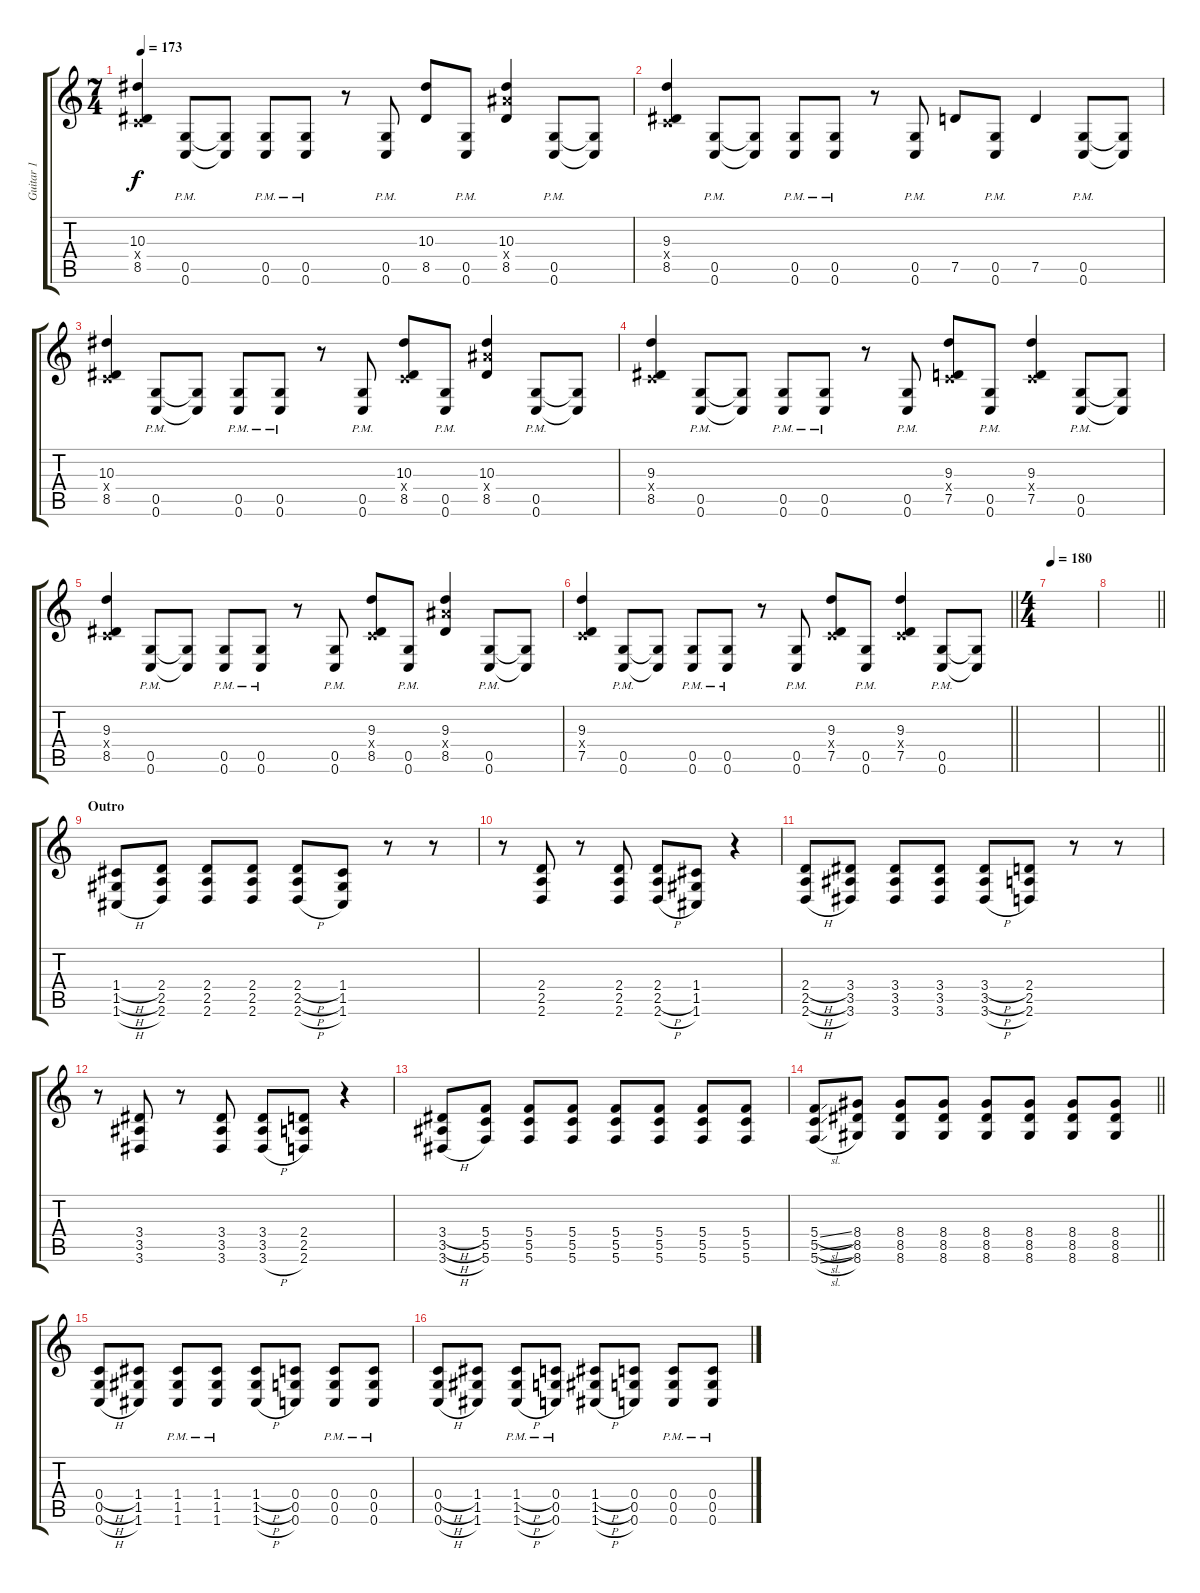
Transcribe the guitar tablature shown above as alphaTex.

\track ("Guitar 1" "Guitar 1") {instrument electricguitarclean}
\staff {score tabs}
\tuning (D4 A3 F3 C3 G2 C2) {hide}
\ts (7 4)
\tempo 173
\clef g2
\ks c
(10.3 0.4{x} 8.5).4{dy f} (0.5{pm} 0.6{pm}).8 (0.5{t} 0.6{t}).8 (0.5{pm} 0.6{pm}).8 (0.5{pm} 0.6{pm}).8 r.8 (0.5{pm} 0.6{pm}).8 (10.3 8.5).8 (0.5{pm} 0.6{pm}).8 (10.3 10.4{x} 8.5).4 (0.5{pm} 0.6{pm}).8 (0.5{t} 0.6{t}).8 |
(9.3 0.4{x} 8.5).4 (0.5{pm} 0.6{pm}).8 (0.5{t} 0.6{t}).8 (0.5{pm} 0.6{pm}).8 (0.5{pm} 0.6{pm}).8 r.8 (0.5{pm} 0.6{pm}).8 7.5.8 (0.5{pm} 0.6{pm}).8 7.5.4 (0.5{pm} 0.6{pm}).8 (0.5{t} 0.6{t}).8 |
(10.3 0.4{x} 8.5).4 (0.5{pm} 0.6{pm}).8 (0.5{t} 0.6{t}).8 (0.5{pm} 0.6{pm}).8 (0.5{pm} 0.6{pm}).8 r.8 (0.5{pm} 0.6{pm}).8 (10.3 0.4{x} 8.5).8 (0.5{pm} 0.6{pm}).8 (10.3 10.4{x} 8.5).4 (0.5{pm} 0.6{pm}).8 (0.5{t} 0.6{t}).8 |
(9.3 0.4{x} 8.5).4 (0.5{pm} 0.6{pm}).8 (0.5{t} 0.6{t}).8 (0.5{pm} 0.6{pm}).8 (0.5{pm} 0.6{pm}).8 r.8 (0.5{pm} 0.6{pm}).8 (9.3 0.4{x} 7.5).8 (0.5{pm} 0.6{pm}).8 (9.3 0.4{x} 7.5).4 (0.5{pm} 0.6{pm}).8 (0.5{t} 0.6{t}).8 |
(9.3 0.4{x} 8.5).4 (0.5{pm} 0.6{pm}).8 (0.5{t} 0.6{t}).8 (0.5{pm} 0.6{pm}).8 (0.5{pm} 0.6{pm}).8 r.8 (0.5{pm} 0.6{pm}).8 (9.3 0.4{x} 8.5).8 (0.5{pm} 0.6{pm}).8 (9.3 10.4{x} 8.5).4 (0.5{pm} 0.6{pm}).8 (0.5{t} 0.6{t}).8 |
\barLineRight lightlight
(9.3 0.4{x} 7.5).4 (0.5{pm} 0.6{pm}).8 (0.5{t} 0.6{t}).8 (0.5{pm} 0.6{pm}).8 (0.5{pm} 0.6{pm}).8 r.8 (0.5{pm} 0.6{pm}).8 (9.3 0.4{x} 7.5).8 (0.5{pm} 0.6{pm}).8 (9.3 0.4{x} 7.5).4 (0.5{pm} 0.6{pm}).8 (0.5{t} 0.6{t}).8 |
\ts (4 4)
\section ("" "")
\tempo 180
|
\barLineRight lightlight
|
\section ("" "Outro")
(1.4{h} 1.5{h} 1.6{h}).8 (2.4 2.5 2.6).8 (2.4 2.5 2.6).8 (2.4 2.5 2.6).8 (2.4{h} 2.5{h} 2.6{h}).8 (1.4 1.5 1.6).8 r.8 r.8 |
r.8 (2.4 2.5 2.6).8 r.8 (2.4 2.5 2.6).8 (2.4 2.5{h} 2.6{h}).8 (1.4 1.5 1.6).8 r.4 |
(2.4{h} 2.5{h} 2.6{h}).8 (3.4 3.5 3.6).8 (3.4 3.5 3.6).8 (3.4 3.5 3.6).8 (3.4{h} 3.5{h} 3.6{h}).8 (2.4 2.5 2.6).8 r.8 r.8 |
r.8 (3.4 3.5 3.6).8 r.8 (3.4 3.5 3.6).8 (3.4 3.5 3.6{h}).8 (2.4 2.5 2.6).8 r.4 |
(3.4{h} 3.5{h} 3.6{h}).8 (5.4 5.5 5.6).8 (5.4 5.5 5.6).8 (5.4 5.5 5.6).8 (5.4 5.5 5.6).8 (5.4 5.5 5.6).8 (5.4 5.5 5.6).8 (5.4 5.5 5.6).8 |
\barLineRight lightlight
(5.4{sl} 5.5{sl} 5.6{sl}).8 (8.4 8.5 8.6).8 (8.4 8.5 8.6).8 (8.4 8.5 8.6).8 (8.4 8.5 8.6).8 (8.4 8.5 8.6).8 (8.4 8.5 8.6).8 (8.4 8.5 8.6).8 |
\section ("" "")
(0.4{h} 0.5{h} 0.6{h}).8 (1.4 1.5 1.6).8 (1.4{pm} 1.5{pm} 1.6{pm}).8 (1.4{pm} 1.5{pm} 1.6{pm}).8 (1.4{h} 1.5{h} 1.6{h}).8 (0.4 0.5 0.6).8 (0.4{pm} 0.5{pm} 0.6{pm}).8 (0.4{pm} 0.5{pm} 0.6{pm}).8 |
(0.4{h} 0.5{h} 0.6{h}).8 (1.4 1.5 1.6).8 (1.4{h pm} 1.5{h pm} 1.6{h pm}).8 (0.4{pm} 0.5{pm} 0.6{pm}).8 (1.4{h} 1.5{h} 1.6{h}).8 (0.4 0.5 0.6).8 (0.4{pm} 0.5{pm} 0.6{pm}).8 (0.4{pm} 0.5{pm} 0.6{pm}).8
